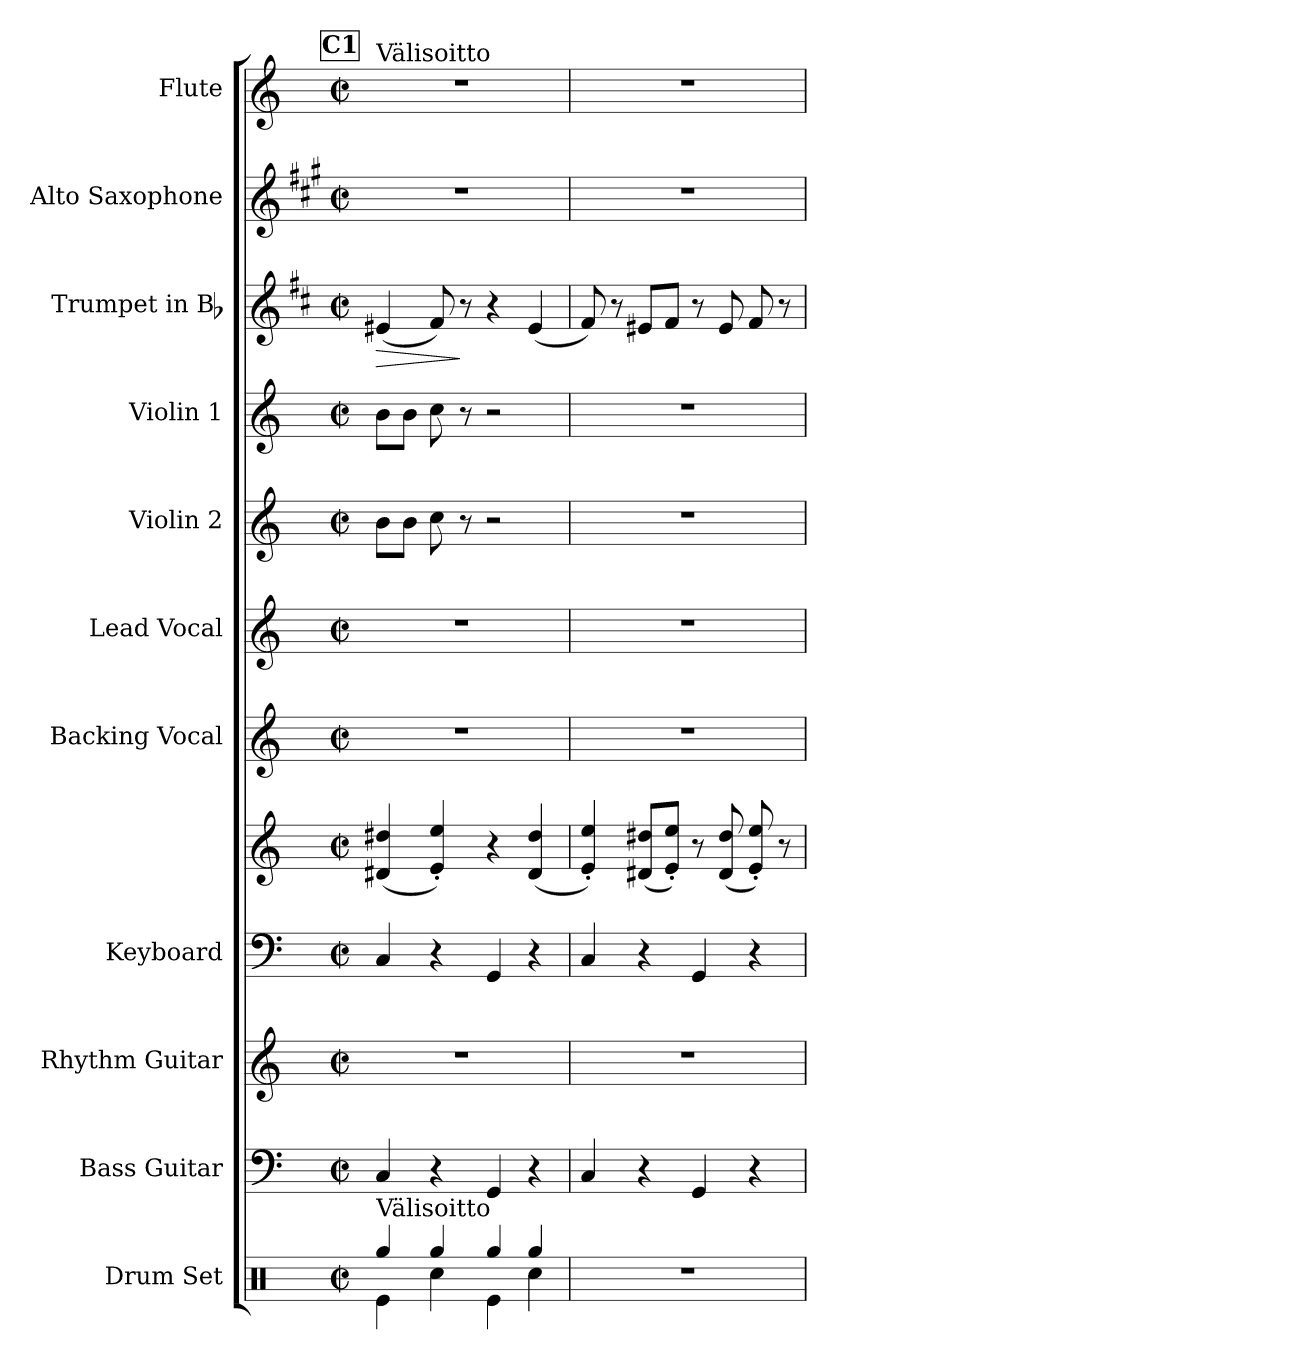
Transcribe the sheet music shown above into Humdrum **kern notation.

**kern	**kern	**kern	**kern	**kern	**kern	**kern	**kern	**kern	**kern	**dynam	**kern	**kern
*part11	*part10	*part9	*part8	*part8	*part7	*part6	*part5	*part4	*part3	*part3	*part2	*part1
*staff12	*staff11	*staff10	*staff9	*staff8	*staff7	*staff6	*staff5	*staff4	*staff3	*staff3	*staff2	*staff1
*I"Drum Set	*I"Bass Guitar	*I"Rhythm Guitar	*I"Keyboard	*	*I"Backing Vocal	*I"Lead Vocal	*I"Violin 2	*I"Violin 1	*I"Trumpet in Bb	*	*I"Alto Saxophone	*I"Flute
*I'Dr.	*I'Bass	*I'Rhy.	*I'Kbd.	*	*	*	*I'Vln. 2	*I'Vln. 1	*I'Tpt.	*	*I'Alto Sax.	*I'Fl.
*clefX	*clefF4	*clefG2	*clefF4	*clefG2	*clefG2	*clefG2	*clefG2	*clefG2	*clefG2	*	*clefG2	*clefG2
*	*ITrd7c12	*ITrd7c12	*	*	*	*	*	*	*ITrd1c2	*	*ITrd5c9	*
*k[]	*k[]	*k[]	*k[]	*k[]	*k[]	*k[]	*k[]	*k[]	*k[]	*	*k[]	*k[]
*C:	*C:	*C:	*C:	*C:	*C:	*C:	*C:	*C:	*C:	*	*C:	*C:
*M2/2	*M2/2	*M2/2	*M2/2	*M2/2	*M2/2	*M2/2	*M2/2	*M2/2	*M2/2	*	*M2/2	*M2/2
*met(c|)	*met(c|)	*met(c|)	*met(c|)	*met(c|)	*met(c|)	*met(c|)	*met(c|)	*met(c|)	*met(c|)	*	*met(c|)	*met(c|)
!!LO:REH:place=s1:B:color=#000000:enc=box:fs=15.4134:t=C1
=73	=73	=73	=73	=73	=73	=73	=73	=73	=73	=73	=73	=73
*^	*	*	*	*	*	*	*	*	*	*	*	*
!	!	!	!	!	!	!	!	!	!	!	!	!	!LO:TX:a:t=Välisoitto
!LO:TX:a:t=Välisoitto	!	!	!	!	!	!	!	!	!	!	!	!	!
!	!	!	!	!	!	!	!	!	!	!	!LO:HP:b	!	!
4Rggi/	4Rei\	4CCi/	1r	4Ci/	(4d#Xi/ 4dd#Xi	1r	1r	8bi\L	8bi\L	(4d#Xi/	>	1r	1r
.	.	.	.	.	.	.	.	8bi\J	8bi\J	.	.	.	.
4Rggi/	4Rcci\	4r	.	4r	4ei/' 4eei')	.	.	8cci\	8cci\	8ei/)	.	.	.
.	.	.	.	.	.	.	.	8r	8r	8r	]	.	.
4Rggi/	4Rei\	4GGGi/	.	4GGi/	4r	.	.	2r	2r	4r	.	.	.
4Rggi/	4Rcci\	4r	.	4r	(4d#i/ 4dd#i	.	.	.	.	(4d#i/	.	.	.
*v	*v	*	*	*	*	*	*	*	*	*	*	*	*
!!LO:PB:g=z
=74	=74	=74	=74	=74	=74	=74	=74	=74	=74	=74	=74	=74
1r	4CCi/	1r	4Ci/	4ei/' 4eei')	1r	1r	1r	1r	8ei/)	.	1r	1r
.	.	.	.	.	.	.	.	.	8r	.	.	.
.	4r	.	4r	(8d#Xi/ 8dd#XiL	.	.	.	.	8d#Xi/L	.	.	.
.	.	.	.	8ei/' 8eei'J)	.	.	.	.	8ei/J	.	.	.
.	4GGGi/	.	4GGi/	8r	.	.	.	.	8r	.	.	.
.	.	.	.	(8d#i/ 8dd#i	.	.	.	.	8d#i/	.	.	.
.	4r	.	4r	8ei/' 8eei')	.	.	.	.	8ei/	.	.	.
.	.	.	.	8r	.	.	.	.	8r	.	.	.
=	=	=	=	=	=	=	=	=	=	=	=	=
*-	*-	*-	*-	*-	*-	*-	*-	*-	*-	*-	*-	*-
